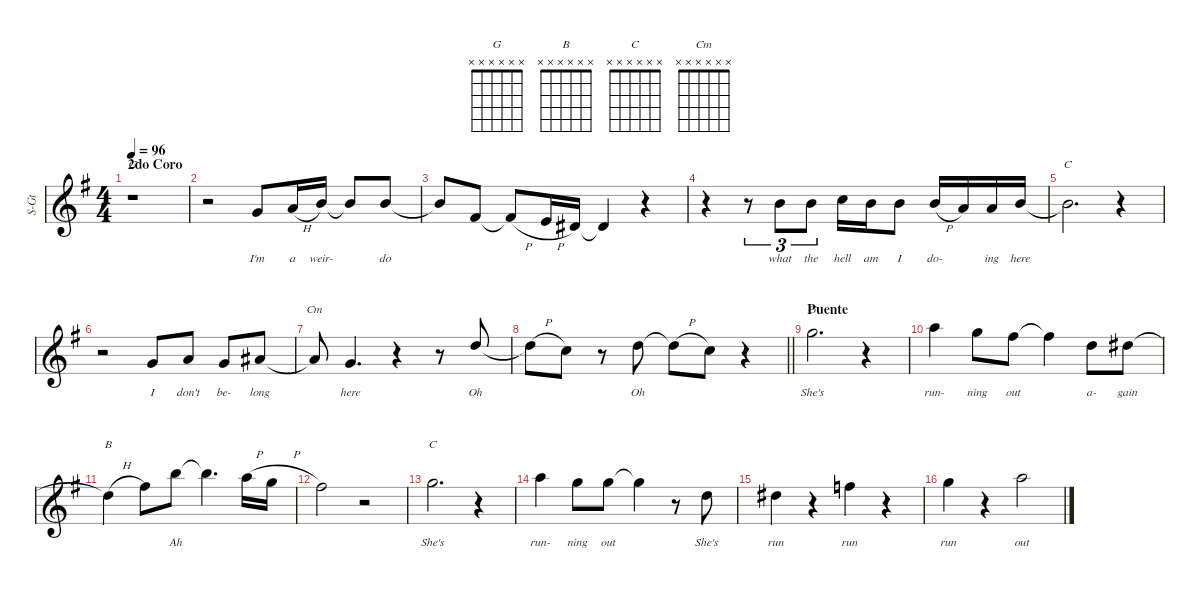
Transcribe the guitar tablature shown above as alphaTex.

\hideDynamics
\bracketExtendMode nobrackets
\otherSystemsTrackNameOrientation horizontal
\track ("Voice" "S-Gt") {instrument clarinet}
\staff {score}
\tuning (E4 B3 G3 D3 A2 E2)
\displaytranspose 12
\chord ("G" x x x x x x)
\chord ("B" x x x x x x)
\chord ("C" x x x x x x)
\chord ("Cm" x x x x x x)
\ts (4 4)
\section ("" "2do Coro")
\tempo 96
\clef g2
\ks g
r.1{ch "G" dy f beam Down} |
r.2{beam Down} 0.3{acc forcenatural}.8{lyrics (0 "I'm") lyrics (1 "") lyrics (2 "") lyrics (3 "") lyrics (4 "") beam Up} 2.3{h acc forcenatural}.16{lyrics (0 "a") lyrics (1 "") lyrics (2 "") lyrics (3 "") lyrics (4 "") beam Up} 4.3{acc forcenatural}.16{lyrics (0 "weir-") lyrics (1 "") lyrics (2 "") lyrics (3 "") lyrics (4 "") beam Up} 4.3{t acc forcenatural}.8{beam Up} 4.3{acc forcenatural}.8{lyrics (0 "do") lyrics (1 "") lyrics (2 "") lyrics (3 "") lyrics (4 "") beam Up} |
4.3{t acc forcenatural}.8{beam Up} 4.4{acc #}.8{lyrics (0 " ") lyrics (1 "") lyrics (2 "") lyrics (3 "") lyrics (4 "") beam Up} 4.4{h t acc #}.8{beam Up} 2.4{h acc forcenatural}.16{lyrics (0 " ") lyrics (1 "") lyrics (2 "") lyrics (3 "") lyrics (4 "") beam Up} 1.4{acc #}.16{beam Up} 1.4{t acc #}.4{beam Up} r.4{beam Up} |
r.4{beam Down} r.8{tu (3 2) beam Down} 0.2{acc forcenatural}.8{tu (3 2) lyrics (0 "what") lyrics (1 "") lyrics (2 "") lyrics (3 "") lyrics (4 "") beam Up} 0.2{acc forcenatural}.8{tu (3 2) lyrics (0 "the") lyrics (1 "") lyrics (2 "") lyrics (3 "") lyrics (4 "") beam Up} 1.2{acc forcenatural}.16{lyrics (0 "hell") lyrics (1 "") lyrics (2 "") lyrics (3 "") lyrics (4 "") beam Down} 0.2{acc forcenatural}.16{lyrics (0 "am") lyrics (1 "") lyrics (2 "") lyrics (3 "") lyrics (4 "") beam Down} 0.2{acc forcenatural}.8{lyrics (0 "I") lyrics (1 "") lyrics (2 "") lyrics (3 "") lyrics (4 "") beam Down} 4.3{h acc forcenatural}.16{lyrics (0 "do-") lyrics (1 "") lyrics (2 "") lyrics (3 "") lyrics (4 "") beam Up} 2.3{acc forcenatural}.16{lyrics (0 " ") lyrics (1 "") lyrics (2 "") lyrics (3 "") lyrics (4 "") beam Up} 2.3{acc forcenatural}.16{lyrics (0 "ing") lyrics (1 "") lyrics (2 "") lyrics (3 "") lyrics (4 "") beam Up} 0.2{acc forcenatural}.16{lyrics (0 "here") lyrics (1 "") lyrics (2 "") lyrics (3 "") lyrics (4 "") beam Up} |
0.2{t acc forcenatural}.2{d ch "C" beam Down} r.4{beam Down} |
r.2{beam Down} 0.3{acc forcenatural}.8{lyrics (0 "I") lyrics (1 "") lyrics (2 "") lyrics (3 "") lyrics (4 "") beam Up} 2.3{acc forcenatural}.8{lyrics (0 "don't") lyrics (1 "") lyrics (2 "") lyrics (3 "") lyrics (4 "") beam Up} 0.3{acc forcenatural}.8{lyrics (0 "be-") lyrics (1 "") lyrics (2 "") lyrics (3 "") lyrics (4 "") beam Up} 3.3{acc #}.8{lyrics (0 "long") lyrics (1 "") lyrics (2 "") lyrics (3 "") lyrics (4 "") beam Up} |
3.3{t acc #}.8{ch "Cm" beam Up} 0.3{acc forcenatural}.4{d lyrics (0 "here") lyrics (1 "") lyrics (2 "") lyrics (3 "") lyrics (4 "") beam Up} r.4{beam Up} r.8{beam Up} 3.2{acc forcenatural}.8{lyrics (0 "Oh") lyrics (1 "") lyrics (2 "") lyrics (3 "") lyrics (4 "") beam Down} |
\barLineRight lightlight
3.2{h t acc forcenatural}.8{beam Down} 1.2{acc forcenatural}.8{lyrics (0 " ") lyrics (1 "") lyrics (2 "") lyrics (3 "") lyrics (4 "") beam Down} r.8{beam Down} 3.2{acc forcenatural}.8{lyrics (0 "Oh") lyrics (1 "") lyrics (2 "") lyrics (3 "") lyrics (4 "") beam Down} 3.2{h t acc forcenatural}.8{beam Down} 1.2{acc forcenatural}.8{beam Down} r.4{beam Down} |
\section ("" "Puente")
3.1{acc forcenatural}.2{d ch "G" lyrics (0 "She's") lyrics (1 "") lyrics (2 "") lyrics (3 "") lyrics (4 "") beam Down} r.4{beam Down} |
5.1{acc forcenatural}.4{lyrics (0 "run-") lyrics (1 "") lyrics (2 "") lyrics (3 "") lyrics (4 "") beam Down} 3.1{acc forcenatural}.8{lyrics (0 "ning") lyrics (1 "") lyrics (2 "") lyrics (3 "") lyrics (4 "") beam Down} 2.1{acc #}.8{lyrics (0 "out") lyrics (1 "") lyrics (2 "") lyrics (3 "") lyrics (4 "") beam Down} 2.1{t acc #}.4{beam Down} 3.2{acc forcenatural}.8{lyrics (0 "a-") lyrics (1 "") lyrics (2 "") lyrics (3 "") lyrics (4 "") beam Down} 4.2{acc #}.8{lyrics (0 "gain") lyrics (1 "") lyrics (2 "") lyrics (3 "") lyrics (4 "") beam Down} |
4.2{h t acc #}.4{ch "B" beam Down} 7.2{acc #}.8{beam Down} 7.1{acc forcenatural}.8{lyrics (0 "Ah") lyrics (1 "") lyrics (2 "") lyrics (3 "") lyrics (4 "") beam Down} 7.1{t acc forcenatural}.4{d beam Down} 5.1{h acc forcenatural}.16{lyrics (0 " ") lyrics (1 "") lyrics (2 "") lyrics (3 "") lyrics (4 "") beam Down} 3.1{h acc forcenatural}.16{lyrics (0 " ") lyrics (1 "") lyrics (2 "") lyrics (3 "") lyrics (4 "") beam Down} |
2.1{acc #}.2{beam Down} r.2{beam Down} |
3.1{acc forcenatural}.2{d ch "C" lyrics (0 "She's") lyrics (1 "") lyrics (2 "") lyrics (3 "") lyrics (4 "") beam Down} r.4{beam Down} |
5.1{acc forcenatural}.4{lyrics (0 "run-") lyrics (1 "") lyrics (2 "") lyrics (3 "") lyrics (4 "") beam Down} 3.1{acc forcenatural}.8{lyrics (0 "ning") lyrics (1 "") lyrics (2 "") lyrics (3 "") lyrics (4 "") beam Down} 3.1{acc forcenatural}.8{lyrics (0 "out") lyrics (1 "") lyrics (2 "") lyrics (3 "") lyrics (4 "") beam Down} 3.1{t acc forcenatural}.4{beam Down} r.8{beam Down} 3.2{acc forcenatural}.8{lyrics (0 "She's") lyrics (1 "") lyrics (2 "") lyrics (3 "") lyrics (4 "") beam Down} |
4.2{acc #}.4{lyrics (0 "run") lyrics (1 "") lyrics (2 "") lyrics (3 "") lyrics (4 "") beam Down} r.4{beam Down} 1.1{acc forcenatural}.4{lyrics (0 "run") lyrics (1 "") lyrics (2 "") lyrics (3 "") lyrics (4 "") beam Down} r.4{beam Down} |
3.1{acc forcenatural}.4{lyrics (0 "run") lyrics (1 "") lyrics (2 "") lyrics (3 "") lyrics (4 "") beam Down} r.4{beam Down} 5.1{acc forcenatural}.2{lyrics (0 "out") lyrics (1 "") lyrics (2 "") lyrics (3 "") lyrics (4 "") beam Down}
